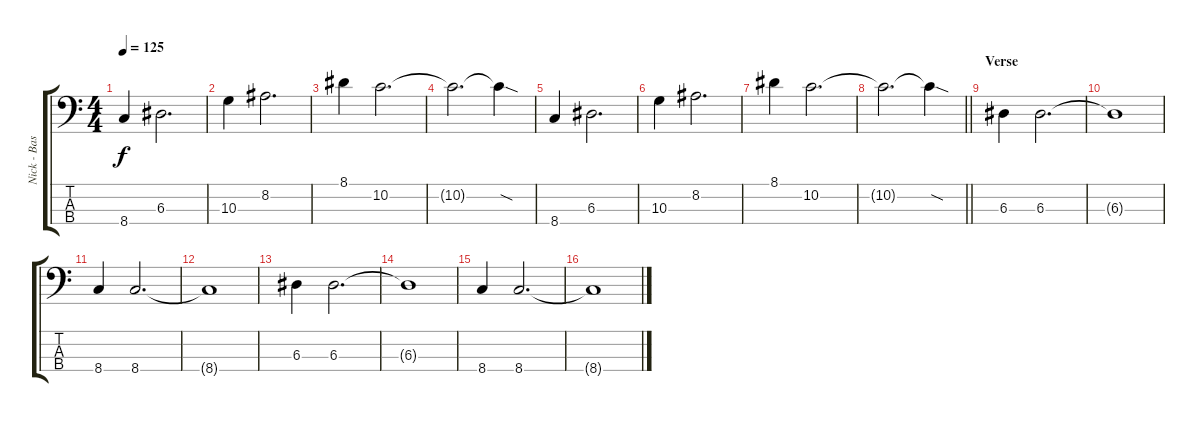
\track ("Nick - Bass" "Nick - Bas") {instrument electricbassfinger}
\staff {score tabs}
\tuning (G2 D2 A1 E1) {hide}
\ts (4 4)
\tempo 125
\clef f4
\ks c
8.4.4{dy f} 6.3.2{d} |
10.3.4 8.2.2{d} |
8.1.4 10.2.2{d} |
10.2{t}.2{d} 10.2{sod t}.4 |
8.4.4 6.3.2{d} |
10.3.4 8.2.2{d} |
8.1.4 10.2.2{d} |
\barLineRight lightlight
10.2{t}.2{d} 10.2{sod t}.4 |
\section ("" "Verse")
6.3.4 6.3.2{d} |
6.3{t}.1 |
8.4.4 8.4.2{d} |
8.4{t}.1 |
6.3.4 6.3.2{d} |
6.3{t}.1 |
8.4.4 8.4.2{d} |
8.4{t}.1
